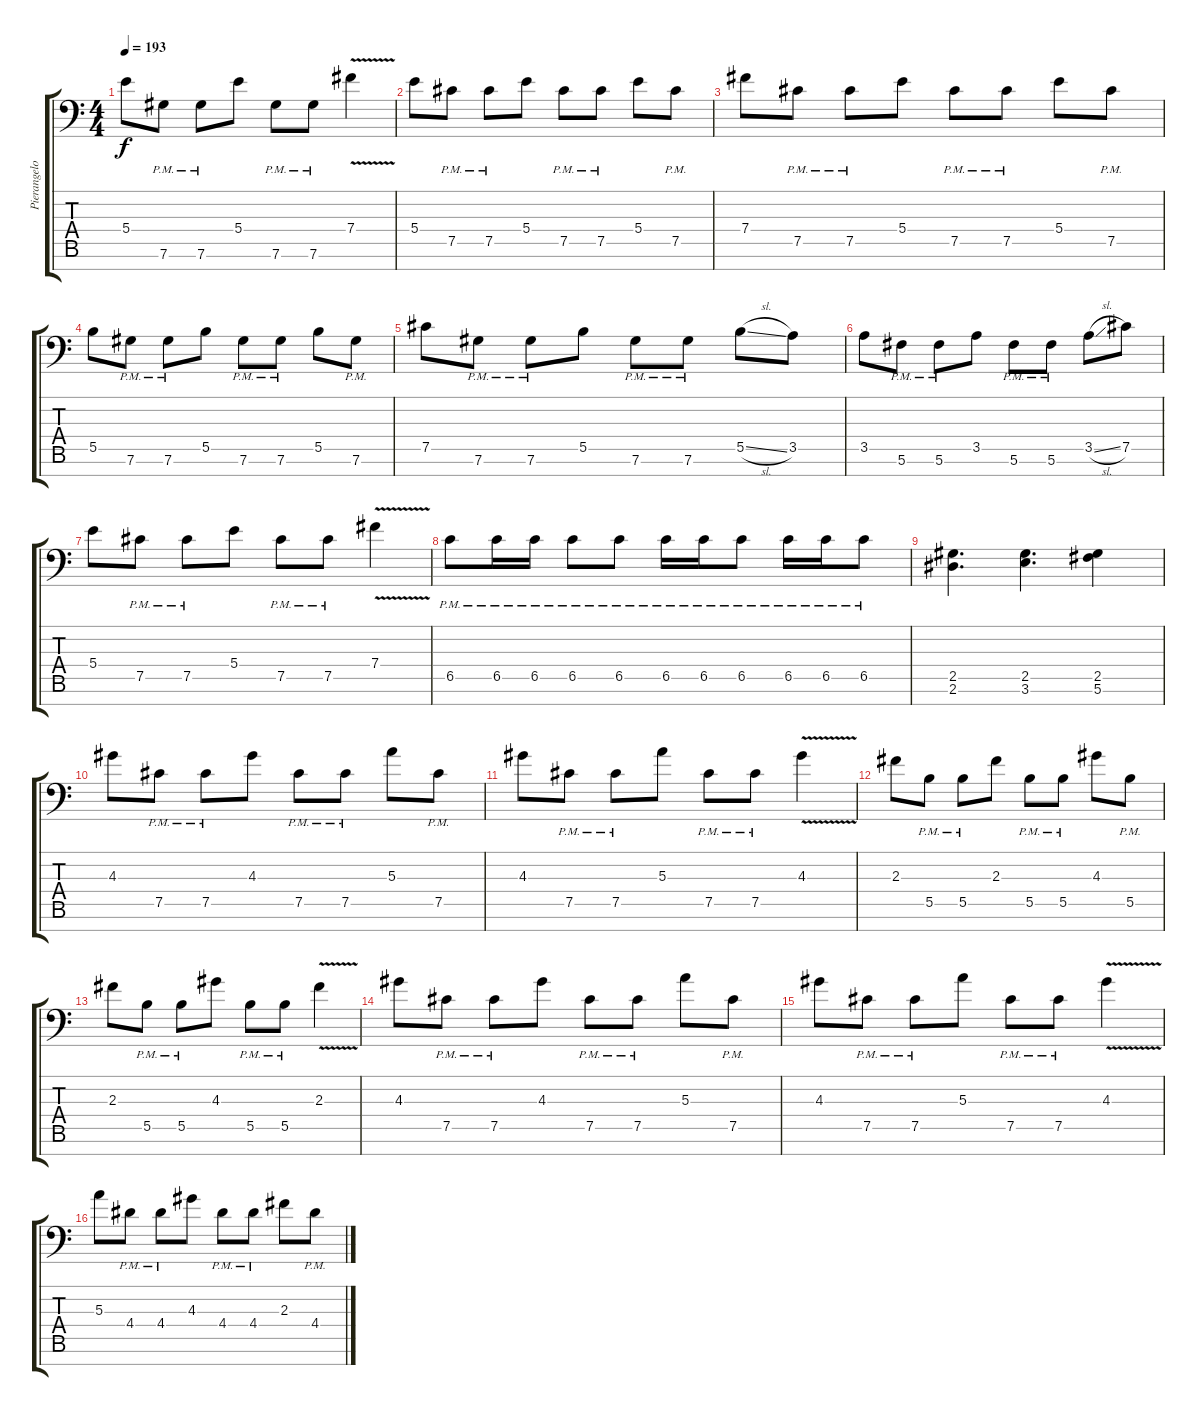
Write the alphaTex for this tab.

\track ("Pierangelo Giglioni (7-String)" "Pierangelo") {instrument distortionguitar}
\staff {score tabs}
\tuning (Db4 Ab3 E3 B2 Gb2 Db2 Ab1) {hide}
\ts (4 4)
\tempo 193
\clef f4
\ks c
5.4.8{dy f} 7.6{pm}.8 7.6{pm}.8 5.4.8 7.6{pm}.8 7.6{pm}.8 7.4{v}.4 |
5.4.8 7.5{pm}.8 7.5{pm}.8 5.4.8 7.5{pm}.8 7.5{pm}.8 5.4.8 7.5{pm}.8 |
7.4.8 7.5{pm}.8 7.5{pm}.8 5.4.8 7.5{pm}.8 7.5{pm}.8 5.4.8 7.5{pm}.8 |
5.5.8 7.6{pm}.8 7.6{pm}.8 5.5.8 7.6{pm}.8 7.6{pm}.8 5.5.8 7.6{pm}.8 |
7.5.8 7.6{pm}.8 7.6{pm}.8 5.5.8 7.6{pm}.8 7.6{pm}.8 5.5{sl}.8 3.5.8 |
3.5.8 5.6{pm}.8 5.6{pm}.8 3.5.8 5.6{pm}.8 5.6{pm}.8 3.5{sl}.8 7.5.8 |
5.4.8 7.5{pm}.8 7.5{pm}.8 5.4.8 7.5{pm}.8 7.5{pm}.8 7.4{v}.4 |
6.5{pm}.8 6.5{pm}.16 6.5{pm}.16 6.5{pm}.8 6.5{pm}.8 6.5{pm}.16 6.5{pm}.16 6.5{pm}.8 6.5{pm}.16 6.5{pm}.16 6.5{pm}.8 |
(2.5 2.6).4{d} (2.5 3.6).4{d} (2.5 5.6).4 |
4.3.8 7.5{pm}.8 7.5{pm}.8 4.3.8 7.5{pm}.8 7.5{pm}.8 5.3.8 7.5{pm}.8 |
4.3.8 7.5{pm}.8 7.5{pm}.8 5.3.8 7.5{pm}.8 7.5{pm}.8 4.3{v}.4 |
2.3.8 5.5{pm}.8 5.5{pm}.8 2.3.8 5.5{pm}.8 5.5{pm}.8 4.3.8 5.5{pm}.8 |
2.3.8 5.5{pm}.8 5.5{pm}.8 4.3.8 5.5{pm}.8 5.5{pm}.8 2.3{v}.4 |
4.3.8 7.5{pm}.8 7.5{pm}.8 4.3.8 7.5{pm}.8 7.5{pm}.8 5.3.8 7.5{pm}.8 |
4.3.8 7.5{pm}.8 7.5{pm}.8 5.3.8 7.5{pm}.8 7.5{pm}.8 4.3{v}.4 |
5.3.8 4.4{pm}.8 4.4{pm}.8 4.3.8 4.4{pm}.8 4.4{pm}.8 2.3.8 4.4{pm}.8
